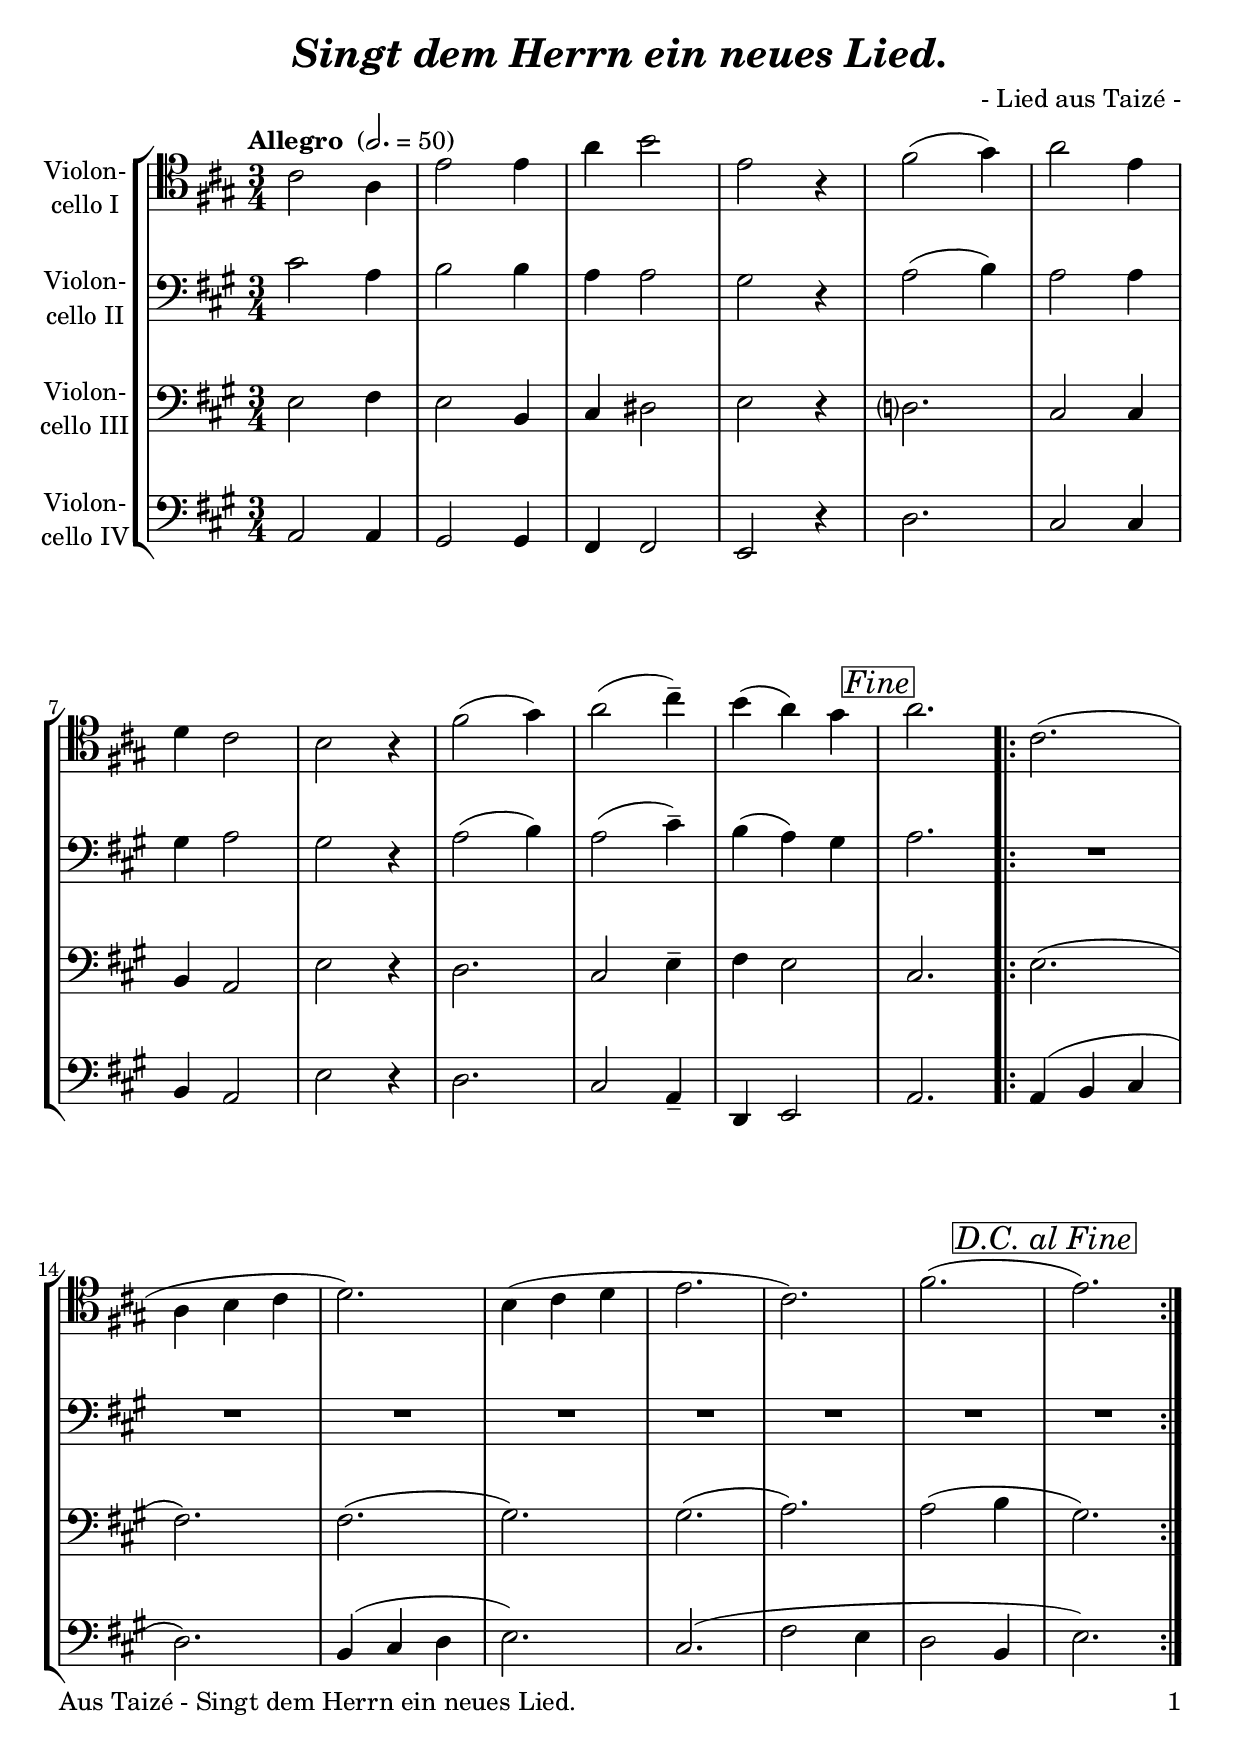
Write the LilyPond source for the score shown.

\version "2.18.2"
\include "deutsch.ly"
  
#(set-global-staff-size 22)

\header {
  title     = \markup \bold \italic "Singt dem Herrn ein neues Lied."
  composer  = "- Lied aus Taizé -"
%  arranger  = ""
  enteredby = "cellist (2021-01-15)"
%  piece     = ""
}

voiceconsts = {
  \key d \major
  \time 3/4
  \clef "bass"
%  \numericTimeSignature
  % Set default beaming for all staves
%  \set Timing.beamExceptions = #'()
%  \set Timing.baseMoment     = #(ly:make-moment 1 4)
%  \set Timing.beatStructure  = #'(1 1 1)
  \tempo "Allegro " 2.=50
}

micl = "clarinet"
mifl = "flute"
miob = "oboe"
mifh = "french horn"
misx = "tenor sax"
mist = "string ensemble 1"
miba = "cello"

dcaf = \mark \markup \box \italic "D.C. al Fine"
fine = \mark \markup \box \italic "Fine"

va = \relative c' {
  \voiceconsts
  \clef "tenor"

  fis2 d4
  a'2 a4
  d e2
  a, r4
  h2( cis4)
  d2 a4

  g fis2
  e r4
  h'2( cis4)
  d2( fis4)--
  e( d) cis \fine
  d2.
  
  \repeat volta 2 {
    fis,(
    d4 e fis
    g2.)
    e4( fis g
    a2.
    fis)
    h( \dcaf
    a)
  }
}

vb = \relative c' {
  \voiceconsts

  fis2 d4
  e2 e4
  d d2
  cis r4
  d2( e4)
  d2 d4

  cis d2
  cis r4
  d2( e4)
  d2( fis4)--
  e( d) cis \fine
  d2.
  
  \repeat volta 2 {
    R2.*7 \dcaf
    R2.
  }
}

vc = \relative c' {
  \voiceconsts

  a2 h4
  a2 e4
  fis gis2
  a r4
  g?2.
  fis2 fis4

  e d2
  a' r4
  g2.
  fis2 a4--
  h a2 \fine
  fis2.
  
  \repeat volta 2 {
    a(
    h)
    h(
    cis)
    cis(
    d)
    d2( e4 \dcaf
    cis2.)
  }
}

vd = \relative c {
  \voiceconsts

  d2 d4
  cis2 cis4
  h h2
  a r4
  g'2.
  fis2 fis4

  e d2
  a' r4
  g2.
  fis2 d4--
  g, a2 \fine
  d2.
  
  \repeat volta 2 {
    d4( e fis
    g2.)
    e4( fis g
    a2.)
    fis(
    h2 a4
    g2 e4 \dcaf
    a2.)
  }
}


music = \new StaffGroup <<
      \new Staff {
	\set Staff.midiInstrument = \miba
	\set Staff.instrumentName = \markup \center-column { "Violon-" "cello I" }
	\transpose d a, { \va }
      }

      \new Staff {
	\set Staff.midiInstrument = \miba
	\set Staff.instrumentName = \markup \center-column { "Violon-" "cello II" }
	\transpose d a, { \vb }
      }

      \new Staff {
	\set Staff.midiInstrument = \miba
	\set Staff.instrumentName = \markup \center-column { "Violon-" "cello III" }
	\transpose d a, { \vc }
      }

      \new Staff {
	\set Staff.midiInstrument = \miba
	\set Staff.instrumentName = \markup \center-column { "Violon-" "cello IV" }
	\transpose d a, { \vd }
      }
>>

\book {
   \paper {
    print-page-number = ##t
    print-first-page-number = ##t
    ragged-last-bottom = ##f
    oddHeaderMarkup = \markup \null
    evenHeaderMarkup = \markup \null
    oddFooterMarkup = \markup {
      \fill-line {
        \on-the-fly #print-page-number-check-first
        "Aus Taizé - Singt dem Herrn ein neues Lied." \fromproperty #'page:page-number-string
      }
    }
    evenFooterMarkup = \oddFooterMarkup
  } \score {
    \music
    \layout {}
  }

  \score {
    \unfoldRepeats \music

    \midi {
      \context {
        \Score
      }
    }
  }
}